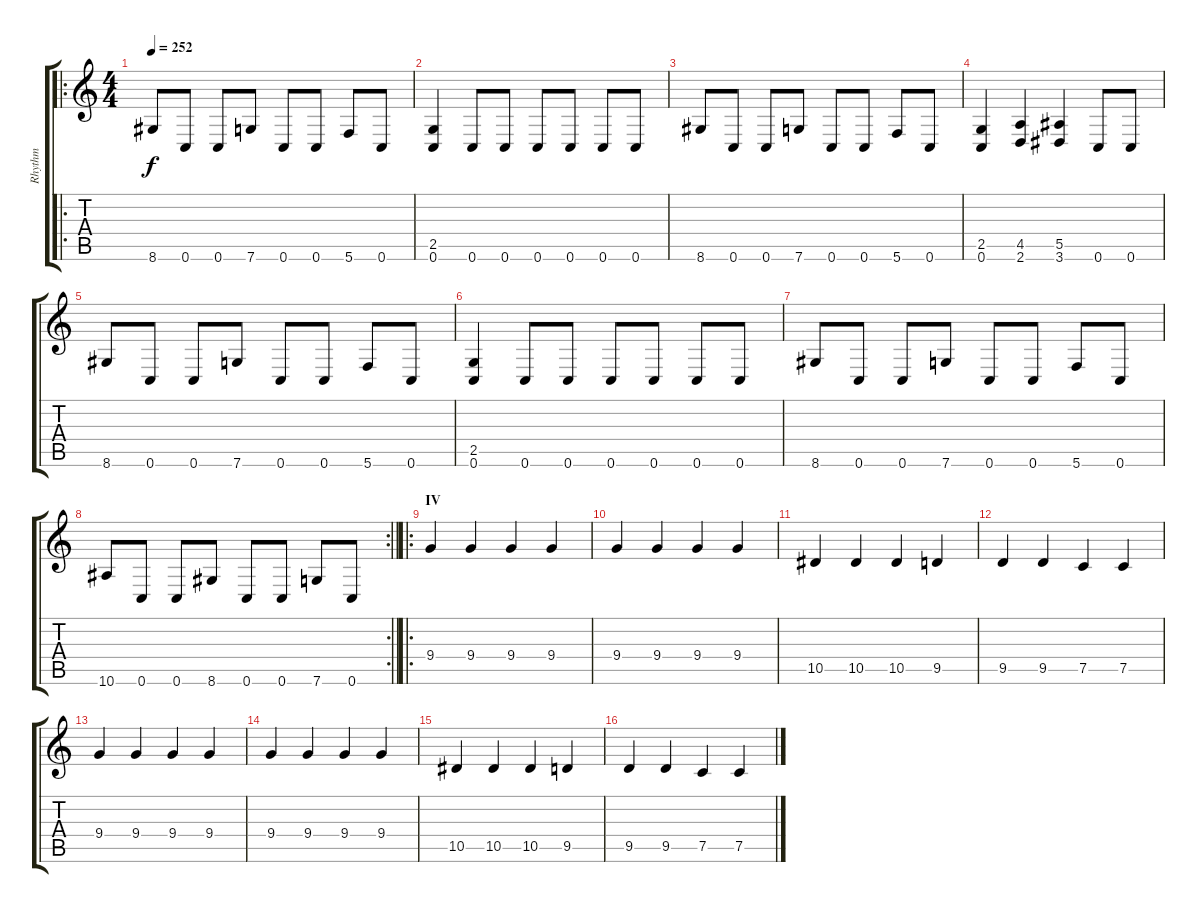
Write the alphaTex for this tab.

\track ("Rhythm" "Rhythm") {instrument distortionguitar}
\staff {score tabs}
\tuning (C4 G3 Eb3 Bb2 F2 C2) {hide}
\ro
\ts (4 4)
\tempo 252
\clef g2
\ks c
8.6.8{dy f} 0.6.8 0.6.8 7.6.8 0.6.8 0.6.8 5.6.8 0.6.8 |
(2.5 0.6).4 0.6.8 0.6.8 0.6.8 0.6.8 0.6.8 0.6.8 |
8.6.8 0.6.8 0.6.8 7.6.8 0.6.8 0.6.8 5.6.8 0.6.8 |
(2.5 0.6).4 (4.5 2.6).4 (5.5 3.6).4 0.6.8 0.6.8 |
8.6.8 0.6.8 0.6.8 7.6.8 0.6.8 0.6.8 5.6.8 0.6.8 |
(2.5 0.6).4 0.6.8 0.6.8 0.6.8 0.6.8 0.6.8 0.6.8 |
8.6.8 0.6.8 0.6.8 7.6.8 0.6.8 0.6.8 5.6.8 0.6.8 |
\rc 2
\barLineRight lightlight
10.6.8 0.6.8 0.6.8 8.6.8 0.6.8 0.6.8 7.6.8 0.6.8 |
\ro
\section ("" "IV")
9.4.4 9.4.4 9.4.4 9.4.4 |
9.4.4 9.4.4 9.4.4 9.4.4 |
10.5.4 10.5.4 10.5.4 9.5.4 |
9.5.4 9.5.4 7.5.4 7.5.4 |
9.4.4 9.4.4 9.4.4 9.4.4 |
9.4.4 9.4.4 9.4.4 9.4.4 |
10.5.4 10.5.4 10.5.4 9.5.4 |
9.5.4 9.5.4 7.5.4 7.5.4
